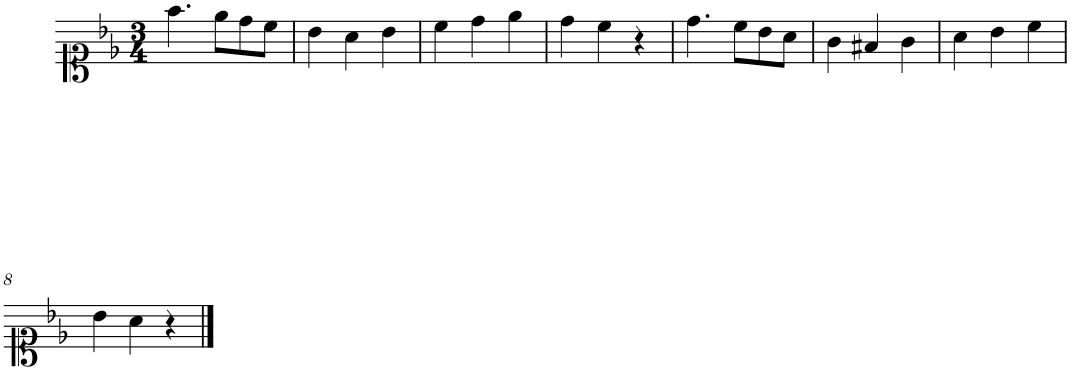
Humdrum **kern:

**kern
*part1
*staff1
*I"Piano
*I'Pno.
*clefC1
*k[b-e-]
*M3/4
=1
4.ff\
8ee-\L
8dd\
8cc\J
=2
4b-\
4a\
4b-\
=3
4cc\
4dd\
4ee-\
=4
4dd\
4cc\
4r
=5
4.dd\
8cc\L
8b-\
8a\J
=6
4g\
4f#X/
4g\
=7
4a\
4b-\
4cc\
!!LO:LB:g=z
=8
4b-\
4a\
4r
==
*-
